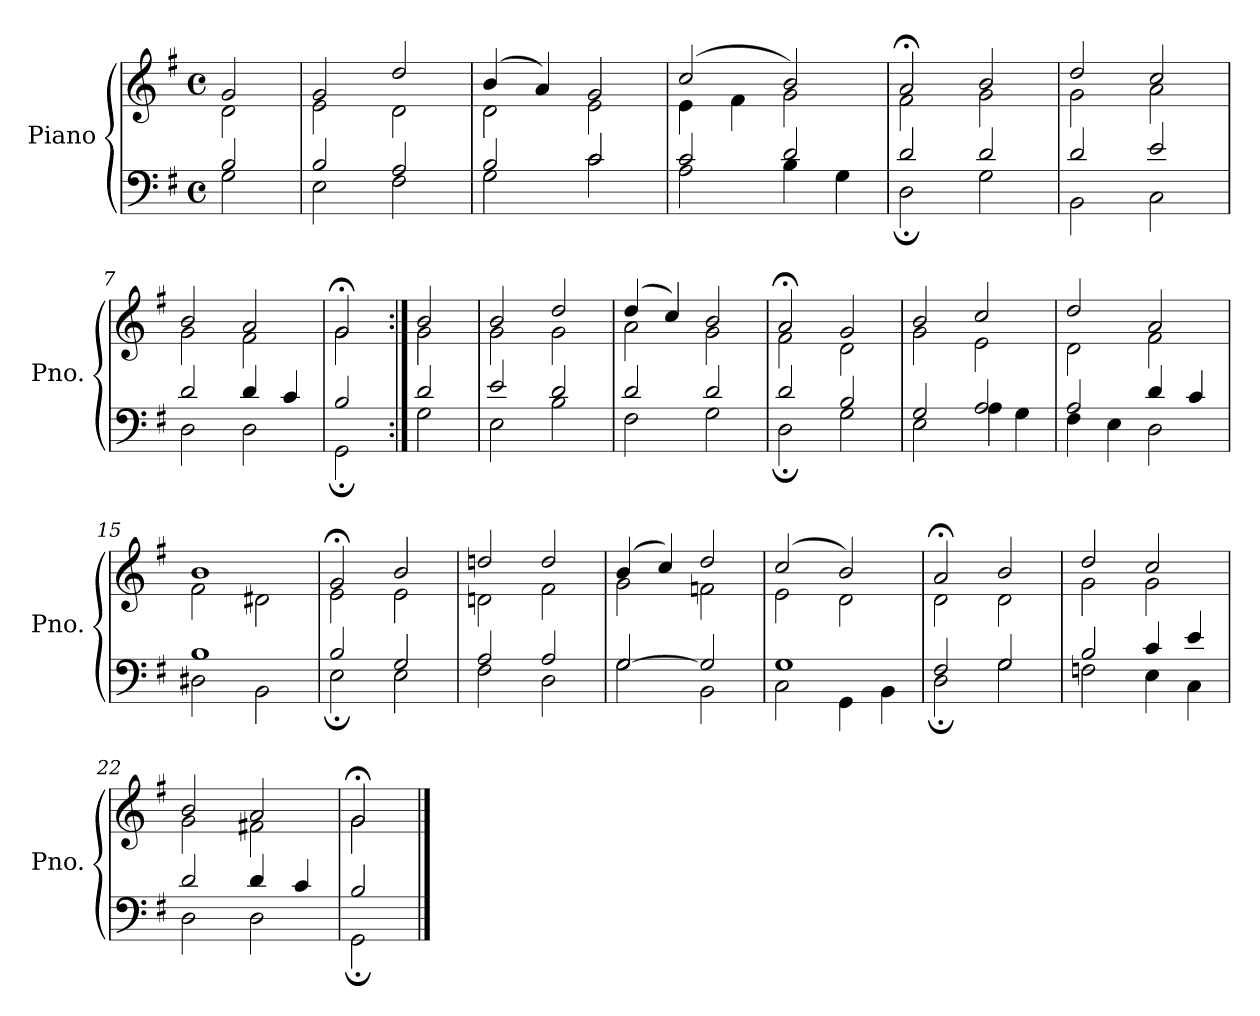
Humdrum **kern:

**kern	**kern
*part1	*part1
*staff2	*staff1
*I"Piano	*
*I'Pno.	*
*clefF4	*clefG2
*k[f#]	*k[f#]
*M4/4	*M4/4
*met(c)	*met(c)
=1	=1
*^	*^
2B/	2G\	2g/	2d\
=2	=2	=2	=2
2B/	2E\	2g/	2e\
2A/	2F#\	2dd/	2d\
=3	=3	=3	=3
2B/	2G\	(4b/	2d\
.	.	4a/)	.
2c/	2c\	2g/	2e\
=4	=4	=4	=4
2c/	2A\	(2cc/	4e\
.	.	.	4f#\
2d/	4B\	2b/)	2g\
.	4G\	.	.
=5	=5	=5	=5
2d/	2D;\	2a;</	2f#\
2d/	2G\	2b/	2g\
=6	=6	=6	=6
2d/	2BB\	2dd/	2g\
2e/	2C\	2cc/	2a\
!!LO:LB:g=z	!!
=7	=7	=7	=7
2d/	2D\	2b/	2g\
4d/	2D\	2a/	2f#\
4c/	.	.	.
=8	=8	=8	=8
2B/	2GG;\	2g;</	2g\
=9:|!	=9:|!	=9:|!	=9:|!
2d/	2G\	2b/	2g\
=10	=10	=10	=10
2e/	2E\	2b/	2g\
2d/	2B\	2dd/	2g\
=11	=11	=11	=11
2d/	2F#\	(4dd/	2a\
.	.	4cc/)	.
2d/	2G\	2b/	2g\
=12	=12	=12	=12
2d/	2D;\	2a;</	2f#\
2B/	2G\	2g/	2d\
!!LO:LB:g=z	!!
=13	=13	=13	=13
2G/	2E\	2b/	2g\
2A/	4A\	2cc/	2e\
.	4G\	.	.
=14	=14	=14	=14
2A/	4F#\	2dd/	2d\
.	4E\	.	.
4d/	2D\	2a/	2f#\
4c/	.	.	.
=15	=15	=15	=15
1B	2D#X\	1b	2f#\
.	2BB\	.	2d#X\
=16	=16	=16	=16
2B/	2E;\	2g;</	2e\
2G/	2E\	2b/	2e\
=17	=17	=17	=17
2A/	2F#\	2ddn/	2dn\
2A/	2D\	2dd/	2f#\
=18	=18	=18	=18
[2G/	2G\	(4b/	2g\
.	.	4cc/)	.
2G/]	2BB\	2dd/	2fn\
!!LO:LB:g=z	!!
=19	=19	=19	=19
1G	2C\	(2cc/	2e\
.	4GG\	2b/)	2d\
.	4BB\	.	.
=20	=20	=20	=20
2F#/	2D;\	2a;</	2d\
2G/	2G\	2b/	2d\
=21	=21	=21	=21
2B/	2Fn\	2dd/	2g\
4c/	4E\	2cc/	2g\
4e/	4C\	.	.
=22	=22	=22	=22
2d/	2D\	2b/	2g\
4d/	2D\	2a/	2f#X\
4c/	.	.	.
=23	=23	=23	=23
2B/	2GG;\	2g;</	2g\
*v	*v	*	*
*	*v	*v
==	==
*-	*-
